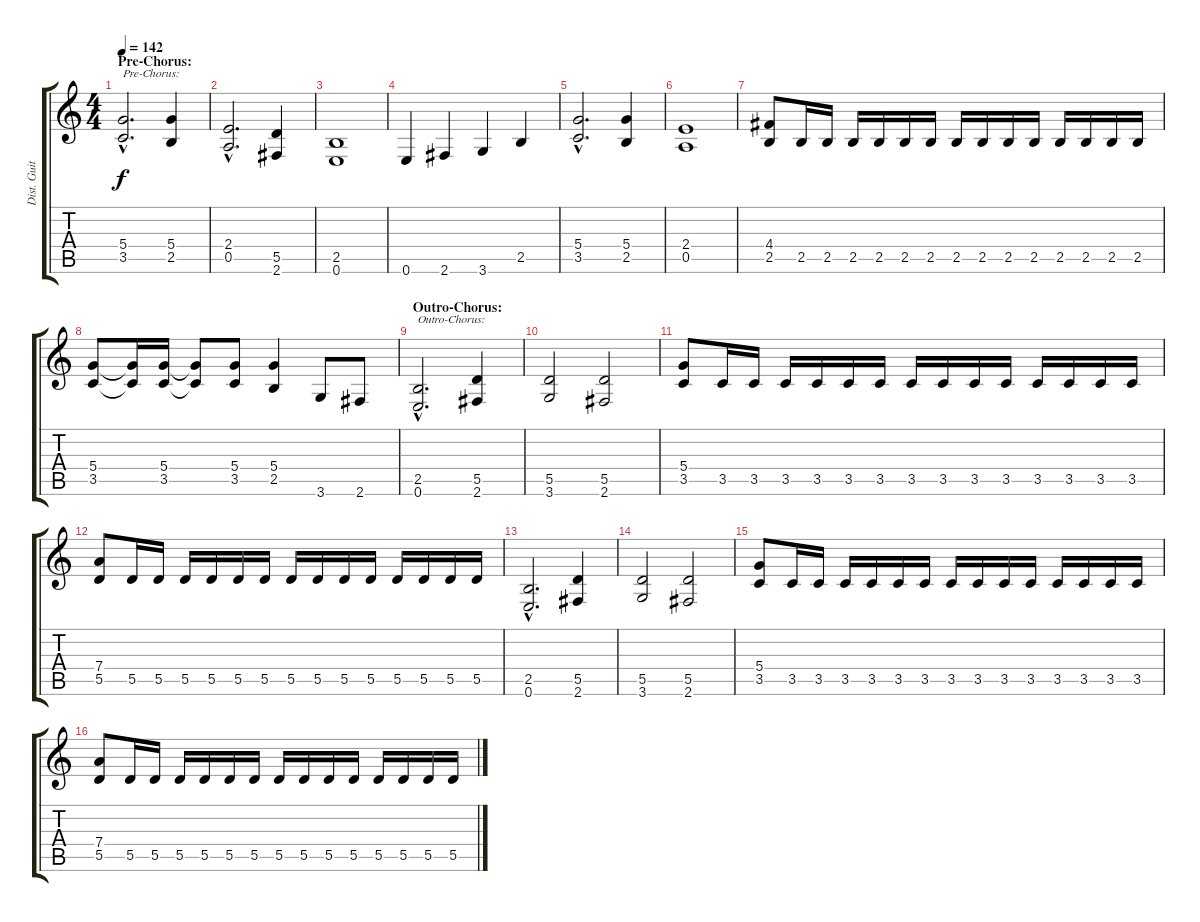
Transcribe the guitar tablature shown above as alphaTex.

\track ("Dist. Guitar 1" "Dist. Guit") {instrument distortionguitar}
\staff {score tabs}
\tuning (E4 B3 G3 D3 A2 E2) {hide}
\ts (4 4)
\section ("" "Pre-Chorus:")
\tempo 142
\clef g2
\ks c
(5.4{hac} 3.5{hac}).2{d txt "Pre-Chorus:" dy f} (5.4 2.5).4 |
(2.4{hac} 0.5{hac}).2{d} (5.5 2.6).4 |
(2.5 0.6).1 |
0.6.4 2.6.4 3.6.4 2.5.4 |
(5.4{hac} 3.5{hac}).2{d} (5.4 2.5).4 |
(2.4 0.5).1 |
(4.4 2.5).8 2.5.16 2.5.16 2.5.16 2.5.16 2.5.16 2.5.16 2.5.16 2.5.16 2.5.16 2.5.16 2.5.16 2.5.16 2.5.16 2.5.16 |
(5.4 3.5).8 (5.4{t} 3.5{t}).16 (5.4 3.5).16 (5.4{t} 3.5{t}).8 (5.4 3.5).8 (5.4 2.5).4 3.6.8 2.6.8 |
\section ("" "Outro-Chorus:")
(2.5{hac} 0.6{hac}).2{d txt "Outro-Chorus:"} (5.5 2.6).4 |
(5.5 3.6).2 (5.5 2.6).2 |
(5.4 3.5).8 3.5.16 3.5.16 3.5.16 3.5.16 3.5.16 3.5.16 3.5.16 3.5.16 3.5.16 3.5.16 3.5.16 3.5.16 3.5.16 3.5.16 |
(7.4 5.5).8 5.5.16 5.5.16 5.5.16 5.5.16 5.5.16 5.5.16 5.5.16 5.5.16 5.5.16 5.5.16 5.5.16 5.5.16 5.5.16 5.5.16 |
(2.5{hac} 0.6{hac}).2{d} (5.5 2.6).4 |
(5.5 3.6).2 (5.5 2.6).2 |
(5.4 3.5).8 3.5.16 3.5.16 3.5.16 3.5.16 3.5.16 3.5.16 3.5.16 3.5.16 3.5.16 3.5.16 3.5.16 3.5.16 3.5.16 3.5.16 |
(7.4 5.5).8 5.5.16 5.5.16 5.5.16 5.5.16 5.5.16 5.5.16 5.5.16 5.5.16 5.5.16 5.5.16 5.5.16 5.5.16 5.5.16 5.5.16
